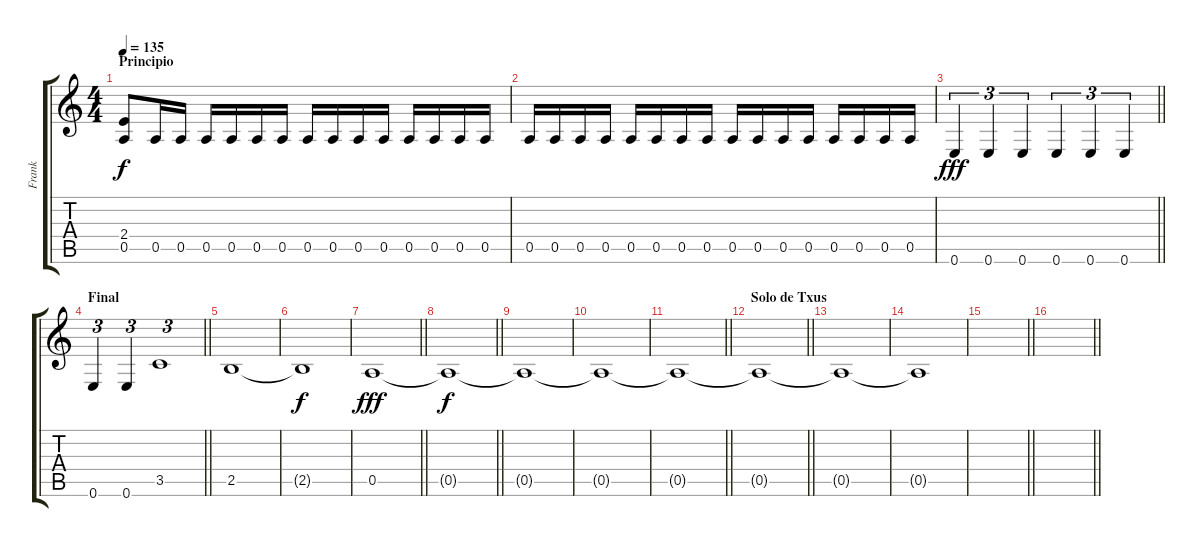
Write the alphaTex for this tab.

\track ("Frank" "Frank") {instrument distortionguitar}
\staff {score tabs}
\tuning (E4 B3 G3 D3 A2 E2) {hide}
\ts (4 4)
\section ("" "Principio")
\tempo 135
\clef g2
\ks c
(2.4 0.5).8{dy f} 0.5.16 0.5.16 0.5.16 0.5.16 0.5.16 0.5.16 0.5.16 0.5.16 0.5.16 0.5.16 0.5.16 0.5.16 0.5.16 0.5.16 |
0.5.16 0.5.16 0.5.16 0.5.16 0.5.16 0.5.16 0.5.16 0.5.16 0.5.16 0.5.16 0.5.16 0.5.16 0.5.16 0.5.16 0.5.16 0.5.16 |
\barLineRight lightlight
0.6.4{tu (3 2) dy fff} 0.6.4{tu (3 2)} 0.6.4{tu (3 2)} 0.6.4{tu (3 2)} 0.6.4{tu (3 2)} 0.6.4{tu (3 2)} |
\section ("" "Final")
\barLineRight lightlight
0.6.4{tu (3 2)} 0.6.4{tu (3 2)} 3.5.1{tu (3 2)} |
2.5.1 |
2.5{t}.1{dy f} |
\barLineRight lightlight
0.5.1{dy fff} |
\barLineRight lightlight
0.5{t}.1{dy f} |
0.5{t}.1 |
0.5{t}.1{volume 3} |
\barLineRight lightlight
0.5{t}.1 |
\section ("" "Solo de Txus")
\barLineRight lightlight
0.5{t}.1 |
0.5{t}.1 |
0.5{t}.1 |
\barLineRight lightlight
|
\barLineRight lightlight
